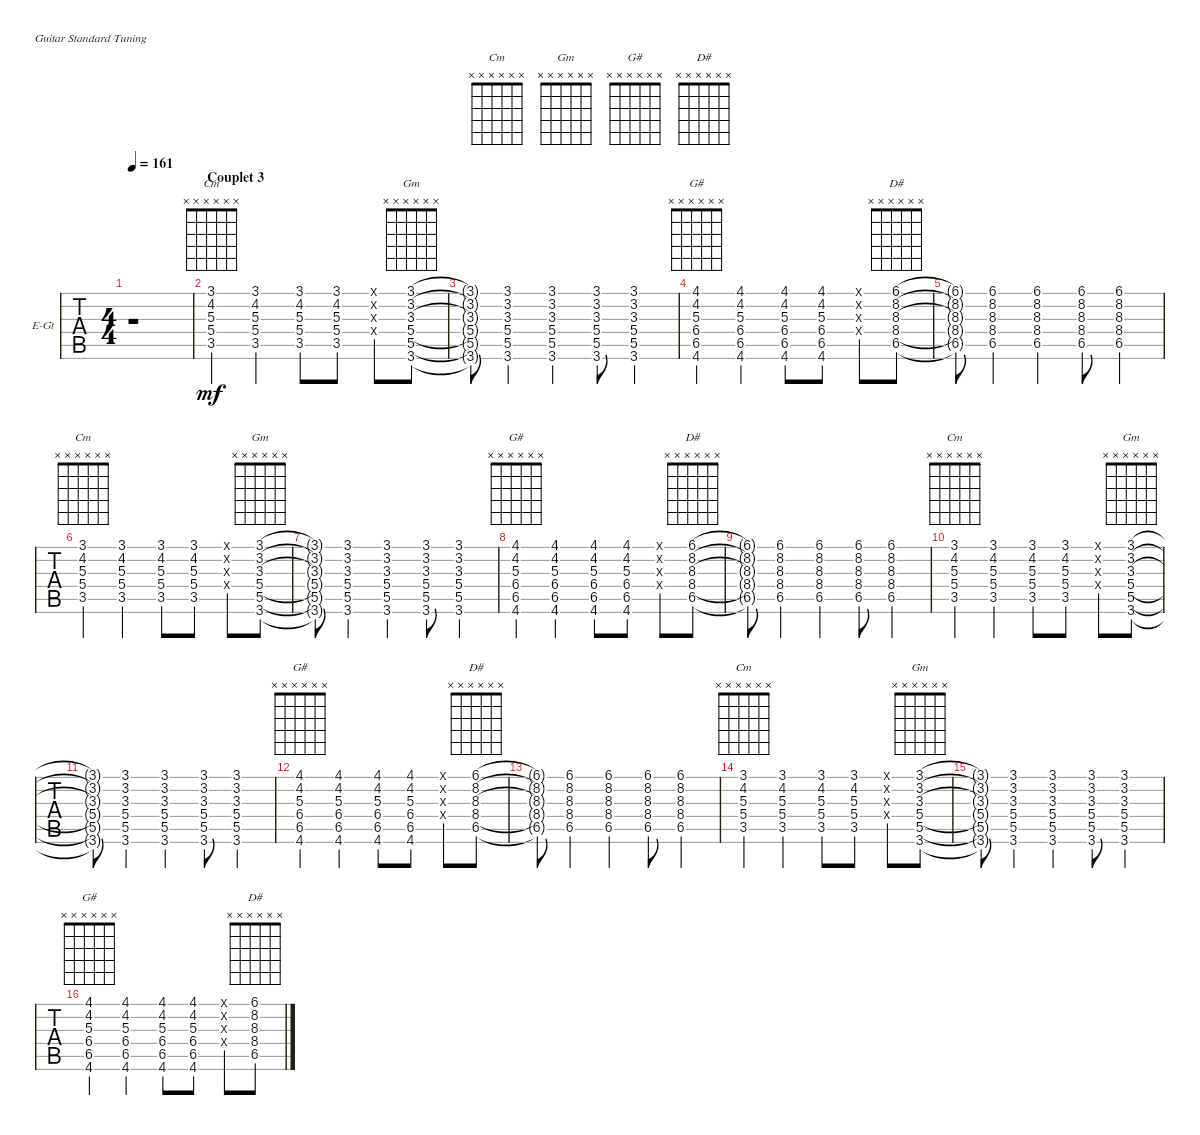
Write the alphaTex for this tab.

\defaultSystemsLayout 4
\bracketExtendMode groupsimilarinstruments
\firstSystemTrackNameOrientation horizontal
\otherSystemsTrackNameOrientation horizontal
\chordDiagramsInScore
\track ("Guitare 2 " "E-Gt") {instrument overdrivenguitar}
\staff {tabs}
\tuning (E4 B3 G3 D3 A2 E2)
\chord ("Cm" x x x x x x)
\chord ("Gm" x x x x x x)
\chord ("G#" x x x x x x)
\chord ("D#" x x x x x x)
\ts (4 4)
\tempo 161
\clef g2
\ks c
r.1{dy mf} |
\section ("" "Couplet 3")
(3.5 5.3 4.2 5.4 3.1).4{ch "Cm"} (3.5 5.3 4.2 5.4 3.1).4 (3.5 5.3 4.2 5.4 3.1).8 (3.5 5.3 4.2 5.4 3.1).8 (0.1{x} 0.2{x} 0.3{x} 0.4{x}).8 (5.4 3.3 5.5 3.2 3.1 3.6).8{ch "Gm"} |
(5.4{t} 3.3{t} 5.5{t} 3.2{t} 3.1{t} 3.6{t}).8 (5.4 3.3 5.5 3.2 3.1 3.6).4 (5.4 3.3 5.5 3.2 3.1 3.6).4 (5.4 3.3 5.5 3.2 3.1 3.6).8 (5.4 3.3 5.5 3.2 3.1 3.6).4 |
(4.6 6.5 6.4 5.3 4.2 4.1).4{ch "G#"} (4.6 6.5 6.4 5.3 4.2 4.1).4 (4.6 6.5 6.4 5.3 4.2 4.1).8 (4.6 6.5 6.4 5.3 4.2 4.1).8 (0.1{x} 0.2{x} 0.3{x} 0.4{x}).8 (6.5 8.4 8.3 8.2 6.1).8{ch "D#"} |
(6.5{t} 8.4{t} 8.3{t} 8.2{t} 6.1{t}).8 (6.5 8.4 8.3 8.2 6.1).4 (6.5 8.4 8.3 8.2 6.1).4 (6.5 8.4 8.3 8.2 6.1).8 (6.5 8.4 8.3 8.2 6.1).4 |
(3.5 5.3 4.2 5.4 3.1).4{ch "Cm"} (3.5 5.3 4.2 5.4 3.1).4 (3.5 5.3 4.2 5.4 3.1).8 (3.5 5.3 4.2 5.4 3.1).8 (0.1{x} 0.2{x} 0.3{x} 0.4{x}).8 (5.4 3.3 5.5 3.2 3.1 3.6).8{ch "Gm"} |
(5.4{t} 3.3{t} 5.5{t} 3.2{t} 3.1{t} 3.6{t}).8 (5.4 3.3 5.5 3.2 3.1 3.6).4 (5.4 3.3 5.5 3.2 3.1 3.6).4 (5.4 3.3 5.5 3.2 3.1 3.6).8 (5.4 3.3 5.5 3.2 3.1 3.6).4 |
(4.6 6.5 6.4 5.3 4.2 4.1).4{ch "G#"} (4.6 6.5 6.4 5.3 4.2 4.1).4 (4.6 6.5 6.4 5.3 4.2 4.1).8 (4.6 6.5 6.4 5.3 4.2 4.1).8 (0.1{x} 0.2{x} 0.3{x} 0.4{x}).8 (6.5 8.4 8.3 8.2 6.1).8{ch "D#"} |
(6.5{t} 8.4{t} 8.3{t} 8.2{t} 6.1{t}).8 (6.5 8.4 8.3 8.2 6.1).4 (6.5 8.4 8.3 8.2 6.1).4 (6.5 8.4 8.3 8.2 6.1).8 (6.5 8.4 8.3 8.2 6.1).4 |
(3.5 5.3 4.2 5.4 3.1).4{ch "Cm"} (3.5 5.3 4.2 5.4 3.1).4 (3.5 5.3 4.2 5.4 3.1).8 (3.5 5.3 4.2 5.4 3.1).8 (0.1{x} 0.2{x} 0.3{x} 0.4{x}).8 (5.4 3.3 5.5 3.2 3.1 3.6).8{ch "Gm"} |
(5.4{t} 3.3{t} 5.5{t} 3.2{t} 3.1{t} 3.6{t}).8 (5.4 3.3 5.5 3.2 3.1 3.6).4 (5.4 3.3 5.5 3.2 3.1 3.6).4 (5.4 3.3 5.5 3.2 3.1 3.6).8 (5.4 3.3 5.5 3.2 3.1 3.6).4 |
(4.6 6.5 6.4 5.3 4.2 4.1).4{ch "G#"} (4.6 6.5 6.4 5.3 4.2 4.1).4 (4.6 6.5 6.4 5.3 4.2 4.1).8 (4.6 6.5 6.4 5.3 4.2 4.1).8 (0.1{x} 0.2{x} 0.3{x} 0.4{x}).8 (6.5 8.4 8.3 8.2 6.1).8{ch "D#"} |
(6.5{t} 8.4{t} 8.3{t} 8.2{t} 6.1{t}).8 (6.5 8.4 8.3 8.2 6.1).4 (6.5 8.4 8.3 8.2 6.1).4 (6.5 8.4 8.3 8.2 6.1).8 (6.5 8.4 8.3 8.2 6.1).4 |
(3.5 5.3 4.2 5.4 3.1).4{ch "Cm"} (3.5 5.3 4.2 5.4 3.1).4 (3.5 5.3 4.2 5.4 3.1).8 (3.5 5.3 4.2 5.4 3.1).8 (0.1{x} 0.2{x} 0.3{x} 0.4{x}).8 (5.4 3.3 5.5 3.2 3.1 3.6).8{ch "Gm"} |
(5.4{t} 3.3{t} 5.5{t} 3.2{t} 3.1{t} 3.6{t}).8 (5.4 3.3 5.5 3.2 3.1 3.6).4 (5.4 3.3 5.5 3.2 3.1 3.6).4 (5.4 3.3 5.5 3.2 3.1 3.6).8 (5.4 3.3 5.5 3.2 3.1 3.6).4 |
(4.6 6.5 6.4 5.3 4.2 4.1).4{ch "G#"} (4.6 6.5 6.4 5.3 4.2 4.1).4 (4.6 6.5 6.4 5.3 4.2 4.1).8 (4.6 6.5 6.4 5.3 4.2 4.1).8 (0.1{x} 0.2{x} 0.3{x} 0.4{x}).8 (6.5 8.4 8.3 8.2 6.1).8{ch "D#"}
